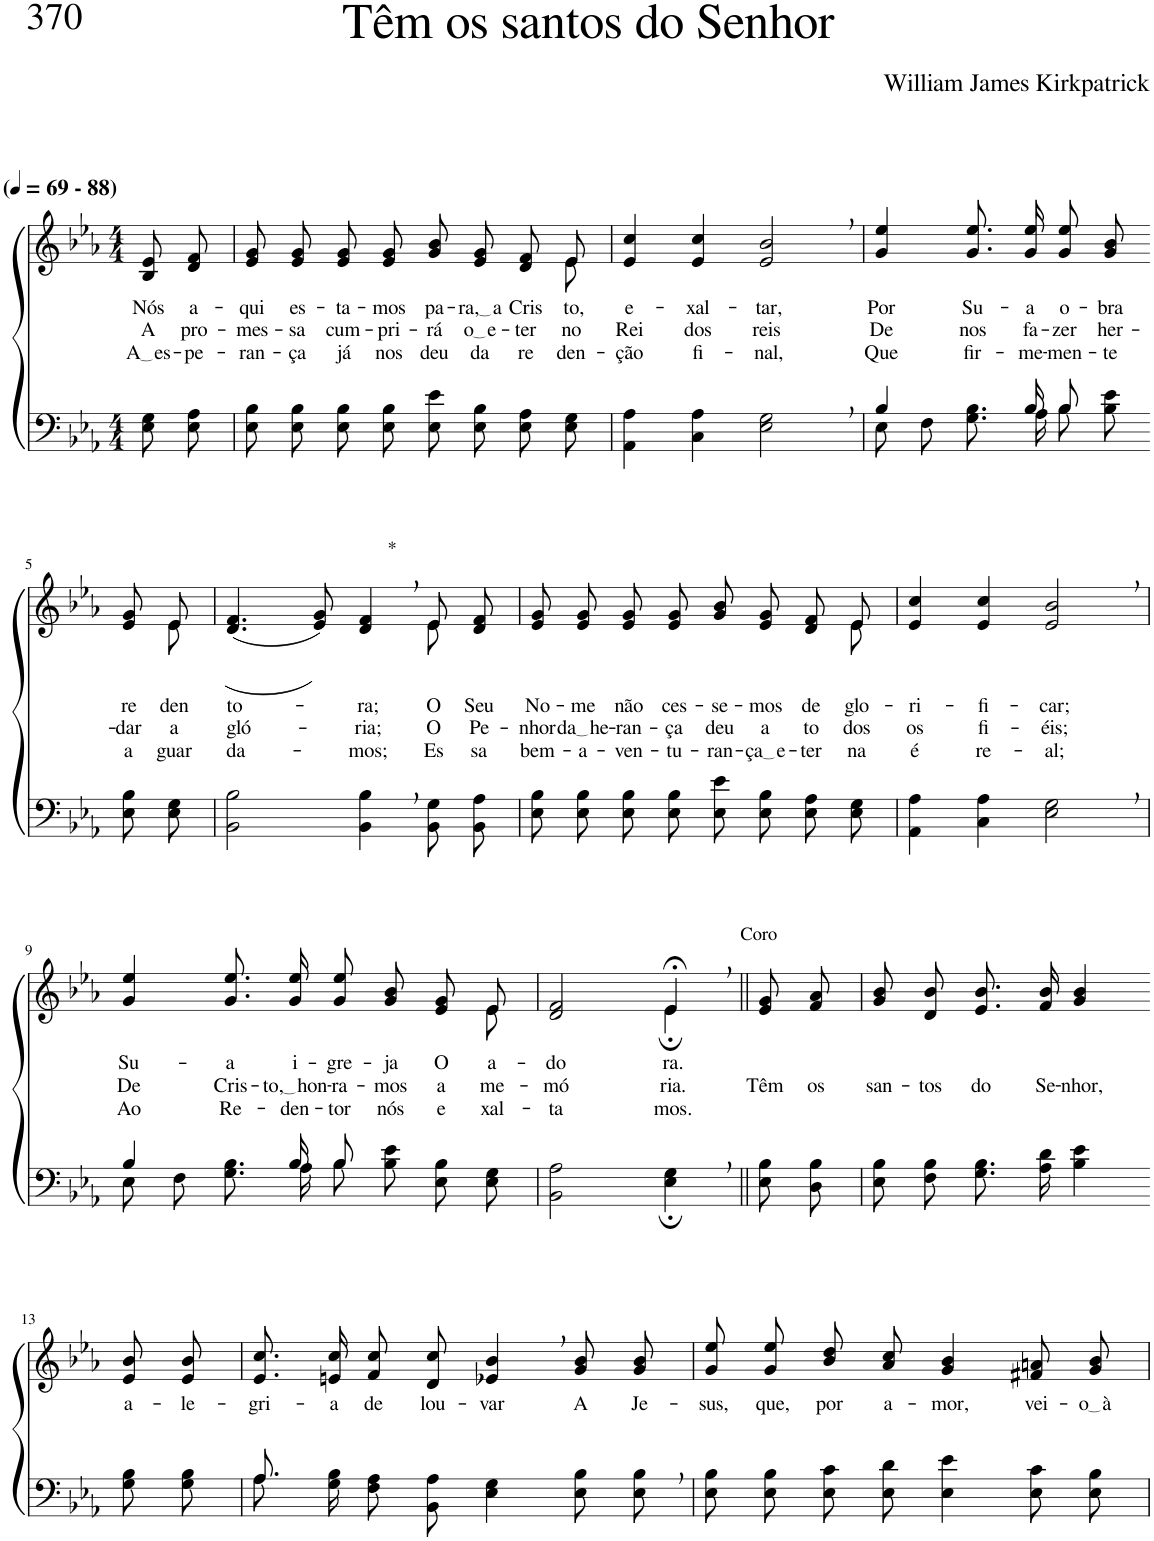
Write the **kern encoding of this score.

**kern	**kern	**text	**text	**text
*part2	*part1	*part1	*part1	*part1
*staff2	*staff1	*staff1	*staff1	*staff1
*I"Parte III e IV	*I"Parte I e II	*	*	*
*clefF4	*clefG2	*	*	*
*k[b-e-a-]	*k[b-e-a-]	*	*	*
*M4/4	*M4/4	*	*	*
*MM69	*MM69	*	*	*
=1	=1	=1	=1	=1
!	!LO:TX:a:B:t=(	!	!	!
!	!LO:TX:a:B:t=- 88)	!	!	!
!	!	!LO:LY:b	!LO:LY:b	!LO:LY:b
8E-\ 8G\L	8B-/ 8e-/L	Nós	A	A es
!	!	!LO:LY:b	!LO:LY:b	!LO:LY:b
8E-\ 8A-\J	8d/ 8f/J	a-	pro-	-pe-
=2	=2	=2	=2	=2
!	!	!LO:LY:b	!LO:LY:b	!LO:LY:b
*	*^	*	*	*
8E-\ 8B-\L	8e-/ 8g/L	2..ryy	-qui	-mes-	-ran-
!	!	!	!LO:LY:b	!LO:LY:b	!LO:LY:b
8E-\ 8B-\J	8e-/ 8g/J	.	es-	-sa	-ça
!	!	!	!LO:LY:b	!LO:LY:b	!LO:LY:b
8E-\ 8B-\L	8e-/ 8g/L	.	-ta-	cum-	já
!	!	!	!LO:LY:b	!LO:LY:b	!LO:LY:b
8E-\ 8B-\J	8e-/ 8g/J	.	-mos	-pri-	nos
!	!	!	!LO:LY:b	!LO:LY:b	!LO:LY:b
8E-\ 8e-\L	8g/ 8b-/L	.	pa-	-rá	deu
!	!	!	!LO:LY:b	!LO:LY:b	!LO:LY:b
8E-\ 8B-\J	8e-/ 8g/J	.	ra, a	o e	da
!	!	!	!LO:LY:b	!LO:LY:b	!LO:LY:b
8E-\ 8A-\L	8d/ 8f/L	.	Cris-	-ter-	re-
!	!	!	!LO:LY:b	!LO:LY:b	!LO:LY:b
8E-\ 8G\J	8e-/J	8e-\	-to,	-no	-den-
=3	=3	=3	=3	=3	=3
!	!	!	!LO:LY:b	!LO:LY:b	!LO:LY:b
*	*v	*v	*	*	*
4AA-\ 4A-\	4e-/ 4cc/	e-	Rei	-ção
!	!	!LO:LY:b	!LO:LY:b	!LO:LY:b
4C\ 4A-\	4e-/ 4cc/	-xal-	dos	fi-
!	!	!LO:LY:b	!LO:LY:b	!LO:LY:b
2E-\, 2G\,	2e-/, 2b-/,	-tar,	reis	-nal,
=4	=4	=4	=4	=4
*^	*	*	*	*
!	!	!	!LO:LY:b	!LO:LY:b	!LO:LY:b
4B-/	8E-\L	4g/ 4ee-/	Por	De	Que
.	8F\J	.	.	.	.
!	!	!	!LO:LY:b	!LO:LY:b	!LO:LY:b
8.ryy	8.G\ 8.B-\L	8.g\ 8.ee-\L	Su-	nos	fir-
!	!	!	!LO:LY:b	!LO:LY:b	!LO:LY:b
16B-/	16A-\Jk	16g\ 16ee-\Jk	-a	fa-	-me-
!	!	!	!LO:LY:b	!LO:LY:b	!LO:LY:b
8B-/	8B-\L	8g/ 8ee-/L	o-	-zer	-men-
!	!	!	!LO:LY:b	!LO:LY:b	!LO:LY:b
8ryy	8B-\ 8e-\J	8g/ 8b-/J	-bra	her-	-te
!!LO:LB:g=z
=5-	=5-	=5-	=5-	=5-	=5-
!	!	!	!LO:LY:b	!LO:LY:b	!LO:LY:b
*v	*v	*^	*	*	*
8E-\ 8B-\L	8e-/ 8g/L	8ryy	re-	-dar	a-
!	!	!	!LO:LY:b	!LO:LY:b	!LO:LY:b
8E-\ 8G\J	8e-/J	8e-\	-den-	a	-guar-
=6	=6	=6	=6	=6	=6
!	!	!	!LO:LY:b	!LO:LY:b	!LO:LY:b
2BB-\ 2B-\	((4.d/ 4.f/	2.ryy	-to-	gló-	-da-
.	8e-/ 8g/))	.	.	.	.
!	!LO:TX:a:t=*	!	!	!	!
!	!	!	!LO:LY:b	!LO:LY:b	!LO:LY:b
4BB-\, 4B-\,	4d/, 4f/,	.	-ra;	-ria;	-mos;
!	!	!	!LO:LY:b	!LO:LY:b	!LO:LY:b
8BB-\ 8G\L	8e-/L	8e-\	O	O	Es-
!	!	!	!LO:LY:b	!LO:LY:b	!LO:LY:b
8BB-\ 8A-\J	8d/ 8f/J	8ryy	Seu	Pe-	-sa
=7	=7	=7	=7	=7	=7
!	!	!	!LO:LY:b	!LO:LY:b	!LO:LY:b
8E-\ 8B-\L	8e-/ 8g/L	2..ryy	No-	-nhor	bem-
!	!	!	!LO:LY:b	!LO:LY:b	!LO:LY:b
8E-\ 8B-\J	8e-/ 8g/J	.	-me	da he	-a-
!	!	!	!LO:LY:b	!LO:LY:b	!LO:LY:b
8E-\ 8B-\L	8e-/ 8g/L	.	não	-ran-	-ven-
!	!	!	!LO:LY:b	!LO:LY:b	!LO:LY:b
8E-\ 8B-\J	8e-/ 8g/J	.	ces-	-ça	-tu-
!	!	!	!LO:LY:b	!LO:LY:b	!LO:LY:b
8E-\ 8e-\L	8g/ 8b-/L	.	-se-	deu	-ran-
!	!	!	!LO:LY:b	!LO:LY:b	!LO:LY:b
8E-\ 8B-\J	8e-/ 8g/J	.	-mos	a	ça e
!	!	!	!LO:LY:b	!LO:LY:b	!LO:LY:b
8E-\ 8A-\L	8d/ 8f/L	.	de	to-	-ter-
!	!	!	!LO:LY:b	!LO:LY:b	!LO:LY:b
8E-\ 8G\J	8e-/J	8e-\	glo-	-dos	-na
=8	=8	=8	=8	=8	=8
!	!	!	!LO:LY:b	!LO:LY:b	!LO:LY:b
*	*v	*v	*	*	*
4AA-\ 4A-\	4e-/ 4cc/	-ri-	os	é
!	!	!LO:LY:b	!LO:LY:b	!LO:LY:b
4C\ 4A-\	4e-/ 4cc/	-fi-	fi-	re-
!	!	!LO:LY:b	!LO:LY:b	!LO:LY:b
2E-\, 2G\,	2e-/, 2b-/,	-car;	-éis;	-al;
!!LO:LB:g=z
=9	=9	=9	=9	=9
*^	*	*	*	*
!	!	!	!LO:LY:b	!LO:LY:b	!LO:LY:b
*	*	*^	*	*	*
4B-/	8E-\L	4g/ 4ee-/	2..ryy	Su-	De	Ao
.	8F\J	.	.	.	.	.
!	!	!	!	!LO:LY:b	!LO:LY:b	!LO:LY:b
8.ryy	8.G\ 8.B-\L	8.g\ 8.ee-\L	.	-a	Cris-	Re-
!	!	!	!	!LO:LY:b	!LO:LY:b	!LO:LY:b
16B-/	16A-\Jk	16g\ 16ee-\Jk	.	i-	to, hon	-den-
!	!	!	!	!LO:LY:b	!LO:LY:b	!LO:LY:b
8B-/	8B-\L	8g/ 8ee-/L	.	-gre-	-ra-	-tor
!	!	!	!	!LO:LY:b	!LO:LY:b	!LO:LY:b
4.ryy	8B-\ 8e-\J	8g/ 8b-/J	.	-ja	-mos	nós
!	!	!	!	!LO:LY:b	!LO:LY:b	!LO:LY:b
.	8E-\ 8B-\L	8e-/ 8g/L	.	O	a	e-
!	!	!	!	!LO:LY:b	!LO:LY:b	!LO:LY:b
.	8E-\ 8G\J	8e-/J	8e-\	a-	me-	-xal-
=10	=10	=10	=10	=10	=10	=10
!	!	!	!	!LO:LY:b	!LO:LY:b	!LO:LY:b
*v	*v	*	*	*	*	*
2BB-\ 2A-\	2ryy	2d/ 2f/	-do-	-mó-	-ta-
!	!LO:TX:a:t=Coro	!	!	!	!
!	!	!	!LO:LY:b	!LO:LY:b	!LO:LY:b
4E-\;, 4G\;,	4e-;<,\	4e-;/	-ra.	-ria.	-mos.
=11||	=11||	=11||	=11||	=11||	=11||
!	!	!	!	!LO:LY:b	!
*	*v	*v	*	*	*
8E-\ 8B-\L	8e-/ 8g/L	.	Têm	.
!	!	!	!LO:LY:b	!
8D\ 8B-\J	8f/ 8a-/J	.	os	.
=12	=12	=12	=12	=12
!	!	!	!LO:LY:b	!
8E-\ 8B-\L	8g/ 8b-/L	.	san-	.
!	!	!	!LO:LY:b	!
8F\ 8B-\J	8d/ 8b-/J	.	-tos	.
!	!	!	!LO:LY:b	!
8.G\ 8.B-\L	8.e-/ 8.b-/L	.	do	.
!	!	!	!LO:LY:b	!
16A-\ 16d\Jk	16f/ 16b-/Jk	.	Se-	.
!	!	!	!LO:LY:b	!
4B-\ 4e-\	4g/ 4b-/	.	-nhor,	.
!!LO:LB:g=z
=13-	=13-	=13-	=13-	=13-
!	!	!LO:LY:b	!	!
8G\ 8B-\L	8e-/ 8b-/L	a-	.	.
!	!	!LO:LY:b	!	!
8G\ 8B-\J	8e-/ 8b-/J	-le-	.	.
=14	=14	=14	=14	=14
*^	*	*	*	*
!	!	!	!LO:LY:b	!	!
8.A-/	8.A-\L	8.e-/ 8.cc/L	-gri-	.	.
!	!	!	!LO:LY:b	!	!
2ryy	16G\ 16B-\Jk	16en/ 16cc/Jk	-a	.	.
!	!	!	!LO:LY:b	!	!
.	8F\ 8A-\L	8f/ 8cc/L	de	.	.
!	!	!	!LO:LY:b	!	!
.	8BB-\ 8A-\J	8d/ 8cc/J	lou-	.	.
!	!	!	!LO:LY:b	!	!
.	4E-\ 4G\	4e-X/, 4b-/,	-var	.	.
4ryy	.	.	.	.	.
!	!	!	!LO:LY:b	!	!
.	8E-\ 8B-\L	8g/ 8b-/L	A	.	.
!	!	!	!LO:LY:b	!	!
.	8E-\ 8B-\J	8g/ 8b-/J	Je-	.	.
16ryy	.	.	.	.	.
*v	*v	*	*	*	*
=15	=15	=15	=15	=15
!	!	!LO:LY:b	!	!
8E-\ 8B-\L	8g\ 8ee-\L	-sus,	.	.
!	!	!LO:LY:b	!	!
8E-\ 8B-\J	8g\ 8ee-\J	que,	.	.
!	!	!LO:LY:b	!	!
8E-\ 8c\L	8b-\ 8dd\L	por	.	.
!	!	!LO:LY:b	!	!
8E-\ 8d\J	8a-\ 8cc\J	a-	.	.
!	!	!LO:LY:b	!	!
4E-\ 4e-\	4g/ 4b-/	-mor,	.	.
!	!	!LO:LY:b	!	!
8E-\ 8c\L	8f#X/ 8an/L	vei-	.	.
!	!	!LO:LY:b	!	!
8E-\ 8B-\J	8g/ 8b-/J	o à	.	.
=	=	=	=	=
*-	*-	*-	*-	*-
